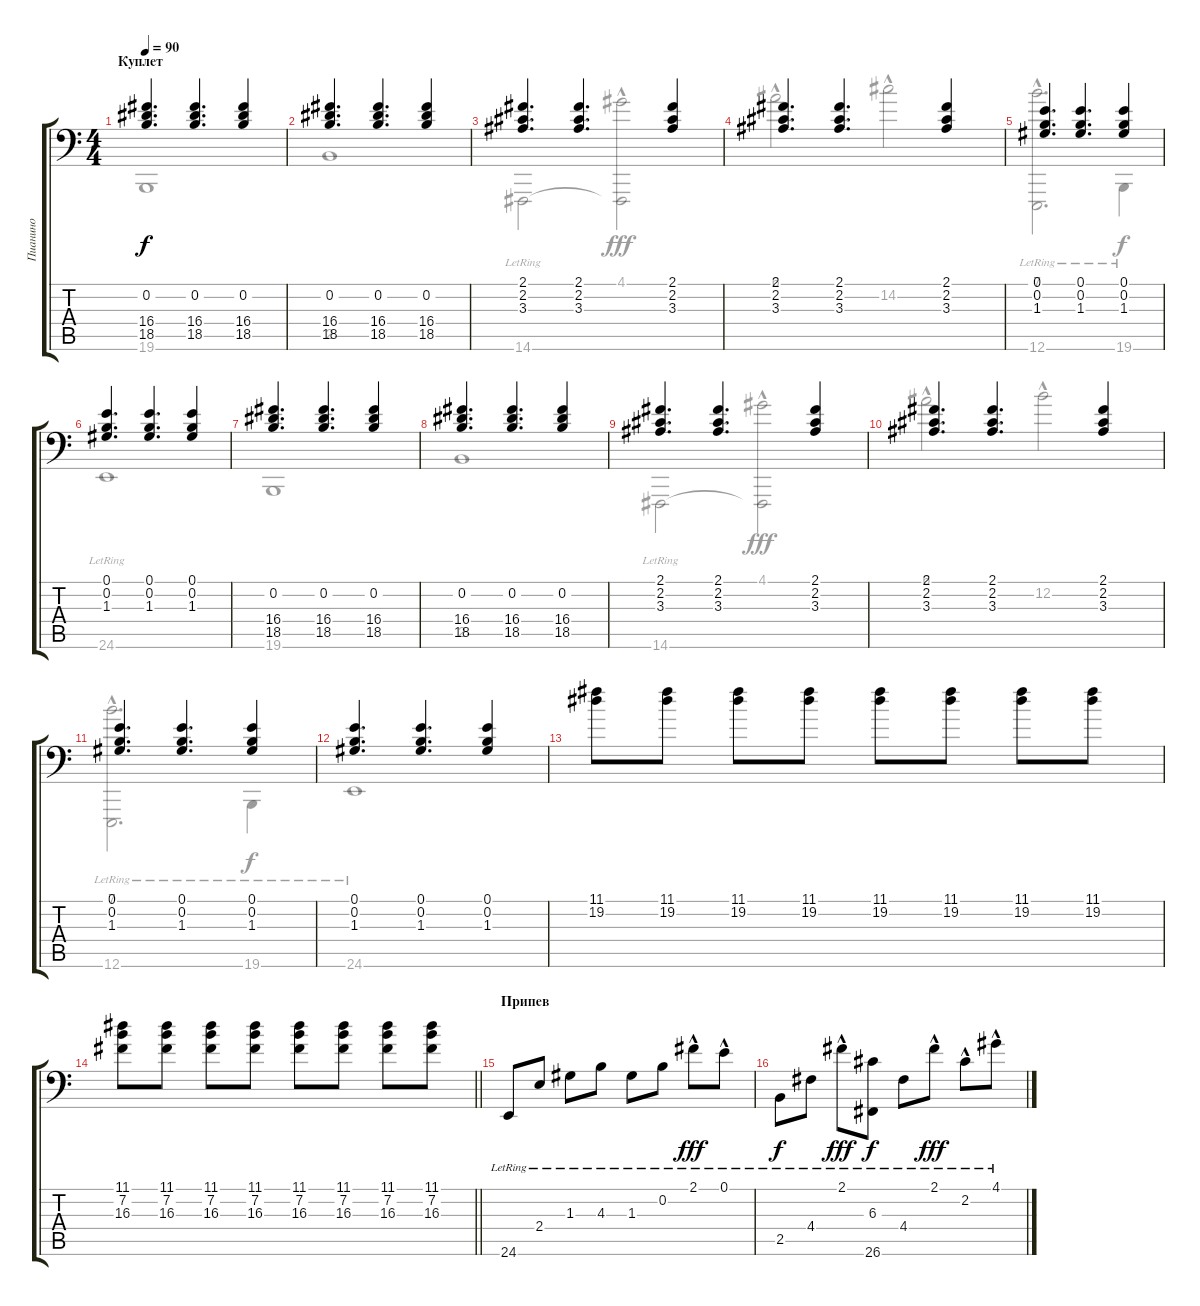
\track ("Пианино" "Пианино") {instrument brightacousticpiano}
\staff {score tabs}
\tuning (E4 B3 G3 D3 A2 E0) {hide}
\voice
\ts (4 4)
\section ("" "Куплет")
\tempo 90
\clef f4
\ks c
(0.2 16.4 18.5).4{d dy f} (0.2 16.4 18.5).4{d} (0.2 16.4 18.5).4 |
(0.2 16.4 18.5).4{d} (0.2 16.4 18.5).4{d} (0.2 16.4 18.5).4 |
(2.1 2.2 3.3).4{d} (2.1 2.2 3.3).4{d} (2.1 2.2 3.3).4 |
(2.1 2.2 3.3).4{d} (2.1 2.2 3.3).4{d} (2.1 2.2 3.3).4 |
(0.1 0.2 1.3).4{d} (0.1 0.2 1.3).4{d} (0.1 0.2 1.3).4 |
(0.1 0.2 1.3).4{d} (0.1 0.2 1.3).4{d} (0.1 0.2 1.3).4 |
(0.2 16.4 18.5).4{d} (0.2 16.4 18.5).4{d} (0.2 16.4 18.5).4 |
(0.2 16.4 18.5).4{d} (0.2 16.4 18.5).4{d} (0.2 16.4 18.5).4 |
(2.1 2.2 3.3).4{d} (2.1 2.2 3.3).4{d} (2.1 2.2 3.3).4 |
(2.1 2.2 3.3).4{d} (2.1 2.2 3.3).4{d} (2.1 2.2 3.3).4 |
(0.1 0.2 1.3).4{d} (0.1 0.2 1.3).4{d} (0.1 0.2 1.3).4 |
(0.1 0.2 1.3).4{d} (0.1 0.2 1.3).4{d} (0.1 0.2 1.3).4 |
(11.1 19.2).8 (11.1 19.2).8 (11.1 19.2).8 (11.1 19.2).8 (11.1 19.2).8 (11.1 19.2).8 (11.1 19.2).8 (11.1 19.2).8 |
\barLineRight lightlight
(11.1 7.2 16.3).8 (11.1 7.2 16.3).8 (11.1 7.2 16.3).8 (11.1 7.2 16.3).8 (11.1 7.2 16.3).8 (11.1 7.2 16.3).8 (11.1 7.2 16.3).8 (11.1 7.2 16.3).8 |
\section ("" "Припев")
24.6{lr}.8 2.4{lr}.8 1.3{lr}.8 4.3{lr}.8 1.3{lr}.8 0.2{lr}.8 2.1{hac lr}.8{dy fff} 0.1{hac lr}.8 |
2.5{lr}.8{dy f} 4.4{lr}.8 2.1{hac lr}.8{dy fff} (6.3{lr} 26.6).8{dy f} 4.4{lr}.8 2.1{hac lr}.8{dy fff} 2.2{hac lr}.8 4.1{hac lr}.8
\voice
\clef f4
\ottava regular
\simile none
\ks c
19.6.1{dy f} |
2.5.1 |
14.6{lr}.2 (4.1{hac} 14.6{t}).2{dy fff} |
6.1{hac}.2 14.2{hac}.2 |
(7.1{hac} 12.6{lr}).2{d} 19.6{lr}.4{dy f} |
24.6{lr}.1 |
19.6.1 |
2.5.1 |
14.6{lr}.2 (4.1{hac} 14.6{t}).2{dy fff} |
6.1{hac}.2 12.2{hac}.2 |
(7.1{hac} 12.6{lr}).2{d} 19.6{lr}.4{dy f} |
24.6{lr}.1 |
|
\barLineRight lightlight
|
|
